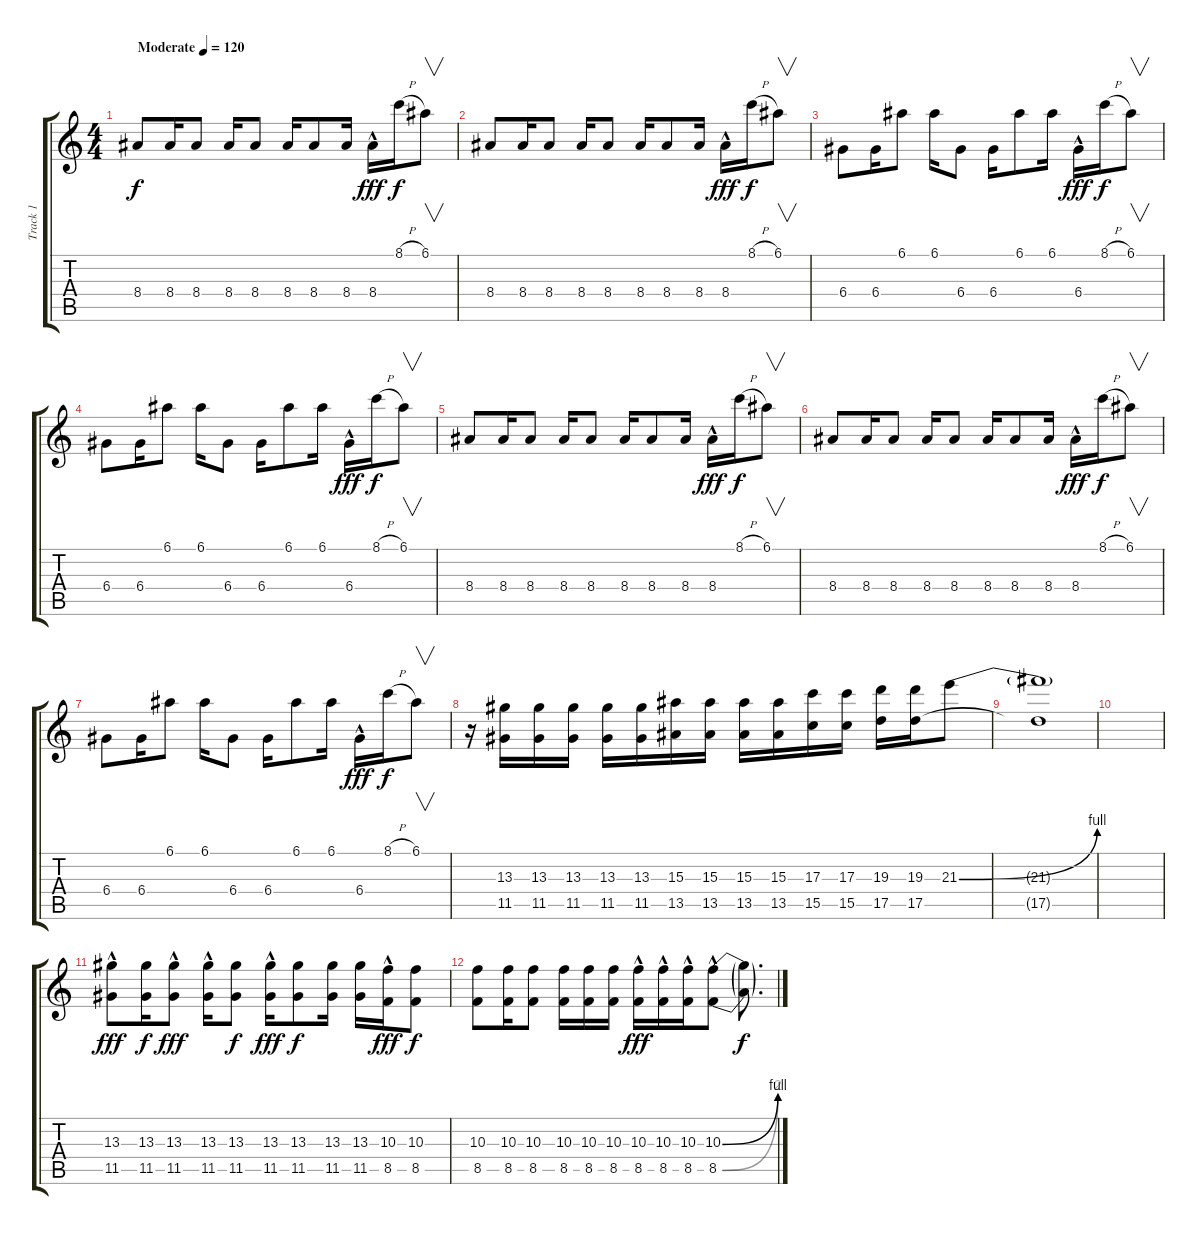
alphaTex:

\track ("Track 1" "Track 1") {instrument distortionguitar}
\staff {score tabs}
\tuning (E4 B3 G3 D3 A2 E2) {hide}
\ts (4 4)
\tempo (120 "Moderate")
\clef g2
\ks c
8.4.8{dy f instrument distortionguitar} 8.4.16 8.4.8 8.4.16 8.4.8 8.4.16 8.4.8 8.4.16 8.4{hac}.16{dy fff} 8.1{h}.16{dy f} 6.1.8{v} |
8.4.8 8.4.16 8.4.8 8.4.16 8.4.8 8.4.16 8.4.8 8.4.16 8.4{hac}.16{dy fff} 8.1{h}.16{dy f} 6.1.8{v} |
6.4.8 6.4.16 6.1.8 6.1.16 6.4.8 6.4.16 6.1.8 6.1.16 6.4{hac}.16{dy fff} 8.1{h}.16{dy f} 6.1.8{v} |
6.4.8 6.4.16 6.1.8 6.1.16 6.4.8 6.4.16 6.1.8 6.1.16 6.4{hac}.16{dy fff} 8.1{h}.16{dy f} 6.1.8{v} |
8.4.8 8.4.16 8.4.8 8.4.16 8.4.8 8.4.16 8.4.8 8.4.16 8.4{hac}.16{dy fff} 8.1{h}.16{dy f} 6.1.8{v} |
8.4.8 8.4.16 8.4.8 8.4.16 8.4.8 8.4.16 8.4.8 8.4.16 8.4{hac}.16{dy fff} 8.1{h}.16{dy f} 6.1.8{v} |
6.4.8 6.4.16 6.1.8 6.1.16 6.4.8 6.4.16 6.1.8 6.1.16 6.4{hac}.16{dy fff} 8.1{h}.16{dy f} 6.1.8{v} |
r.16 (13.3 11.5).16 (13.3 11.5).16 (13.3 11.5).16 (13.3 11.5).16 (13.3 11.5).16 (15.3 13.5).16 (15.3 13.5).16 (15.3 13.5).16 (15.3 13.5).16 (17.3 15.5).16 (17.3 15.5).16 (19.3 17.5).16 (19.3 17.5).16 21.3{be (bend 0 0 60 4)}.8 |
(21.3{t} 17.5{t}).1 |
|
(13.3{hac} 11.5).8{dy fff} (13.3 11.5).16{dy f} (13.3{hac} 11.5).8{dy fff} (13.3{hac} 11.5).16 (13.3 11.5).8{dy f} (13.3{hac} 11.5).16{dy fff} (13.3 11.5).8{dy f} (13.3 11.5).16 (13.3 11.5).16 (10.3{hac} 8.5).16{dy fff} (10.3 8.5).8{dy f} |
(10.3 8.5).8 (10.3 8.5).16 (10.3 8.5).8 (10.3 8.5).16 (10.3 8.5).16 (10.3 8.5).16 (10.3{hac} 8.5).16{dy fff} (10.3{hac} 8.5).16 (10.3{hac} 8.5).16 (10.3{be (bend 0 0 60 4) hac} 8.5{be (bend 0 0 60 8)}).8 (10.3{t} 8.5{t}).8{d dy f}
